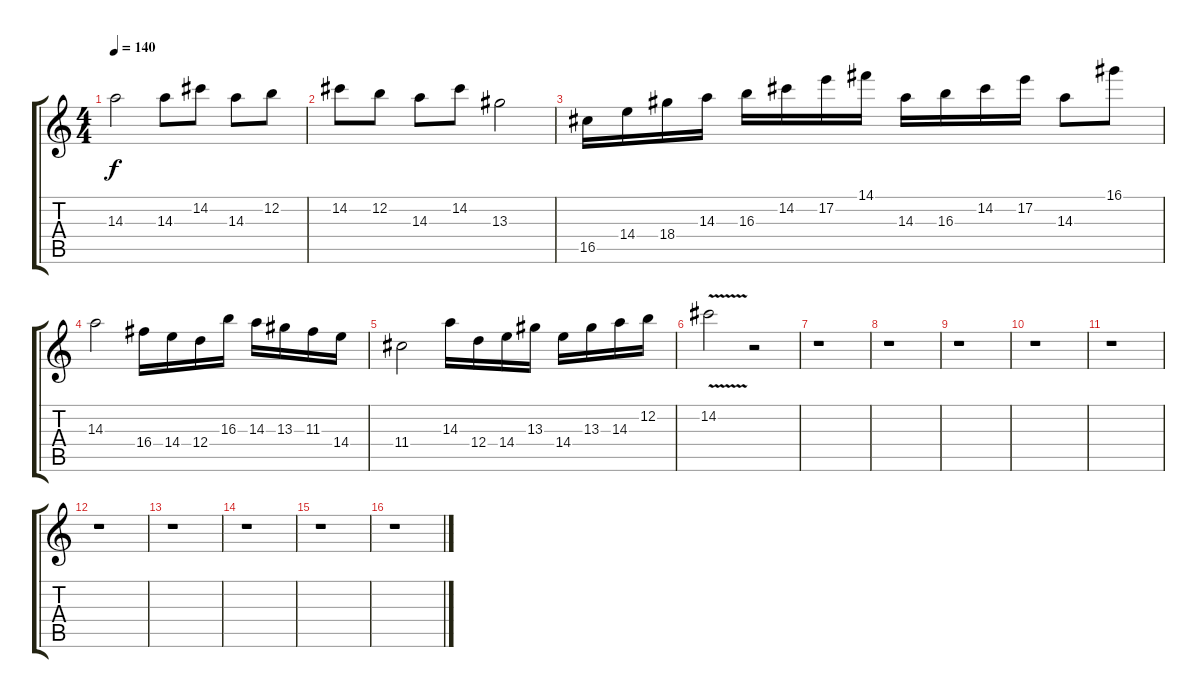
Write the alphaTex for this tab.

\track "" {instrument overdrivenguitar}
\staff {score tabs}
\tuning (E4 B3 G3 D3 A2 E2) {hide}
\ts (4 4)
\tempo 140
\clef g2
\ks c
14.3.2{dy f} 14.3.8 14.2.8 14.3.8 12.2.8 |
14.2.8 12.2.8 14.3.8 14.2.8 13.3.2 |
16.5.16 14.4.16 18.4.16 14.3.16 16.3.16 14.2.16 17.2.16 14.1.16 14.3.16 16.3.16 14.2.16 17.2.16 14.3.8 16.1.8 |
14.3.2 16.4.16 14.4.16 12.4.16 16.3.16 14.3.16 13.3.16 11.3.16 14.4.16 |
11.4.2 14.3.16 12.4.16 14.4.16 13.3.16 14.4.16 13.3.16 14.3.16 12.2.16 |
14.2{v}.2 r.2 |
r.1 |
r.1 |
r.1 |
r.1 |
r.1 |
r.1 |
r.1 |
r.1 |
r.1 |
r.1
